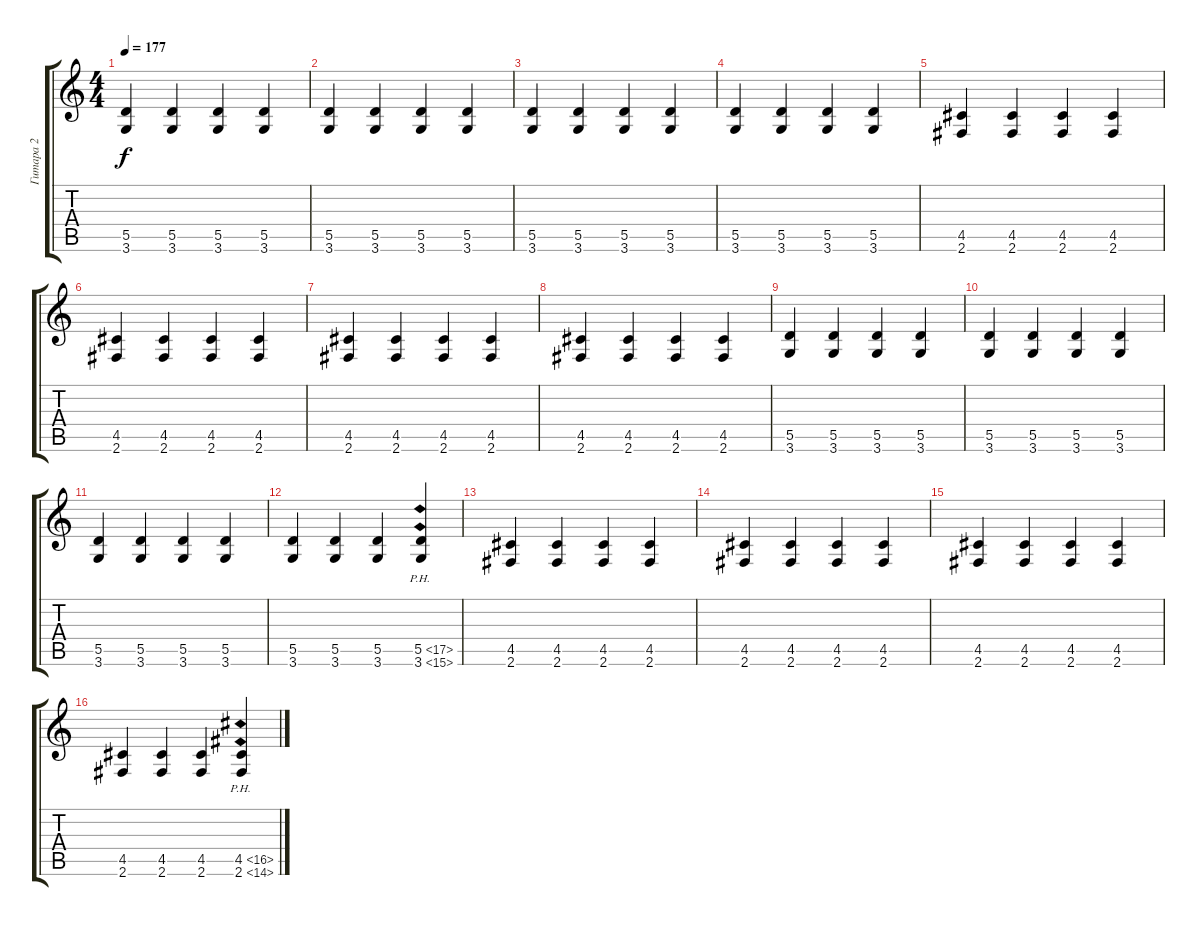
\track ("Гитара 2" "Гитара 2") {instrument distortionguitar}
\staff {score tabs}
\tuning (E4 B3 G3 D3 A2 E2) {hide}
\ts (4 4)
\tempo 177
\clef g2
\ks c
(5.5 3.6).4{dy f} (5.5 3.6).4 (5.5 3.6).4 (5.5 3.6).4 |
(5.5 3.6).4 (5.5 3.6).4 (5.5 3.6).4 (5.5 3.6).4 |
(5.5 3.6).4 (5.5 3.6).4 (5.5 3.6).4 (5.5 3.6).4 |
(5.5 3.6).4 (5.5 3.6).4 (5.5 3.6).4 (5.5 3.6).4 |
(4.5 2.6).4 (4.5 2.6).4 (4.5 2.6).4 (4.5 2.6).4 |
(4.5 2.6).4 (4.5 2.6).4 (4.5 2.6).4 (4.5 2.6).4 |
(4.5 2.6).4 (4.5 2.6).4 (4.5 2.6).4 (4.5 2.6).4 |
(4.5 2.6).4 (4.5 2.6).4 (4.5 2.6).4 (4.5 2.6).4 |
(5.5 3.6).4 (5.5 3.6).4 (5.5 3.6).4 (5.5 3.6).4 |
(5.5 3.6).4 (5.5 3.6).4 (5.5 3.6).4 (5.5 3.6).4 |
(5.5 3.6).4 (5.5 3.6).4 (5.5 3.6).4 (5.5 3.6).4 |
(5.5 3.6).4 (5.5 3.6).4 (5.5 3.6).4 (5.5{ph 12} 3.6{ph 12}).4 |
(4.5 2.6).4 (4.5 2.6).4 (4.5 2.6).4 (4.5 2.6).4 |
(4.5 2.6).4 (4.5 2.6).4 (4.5 2.6).4 (4.5 2.6).4 |
(4.5 2.6).4 (4.5 2.6).4 (4.5 2.6).4 (4.5 2.6).4 |
(4.5 2.6).4 (4.5 2.6).4 (4.5 2.6).4 (4.5{ph 12} 2.6{ph 12}).4
